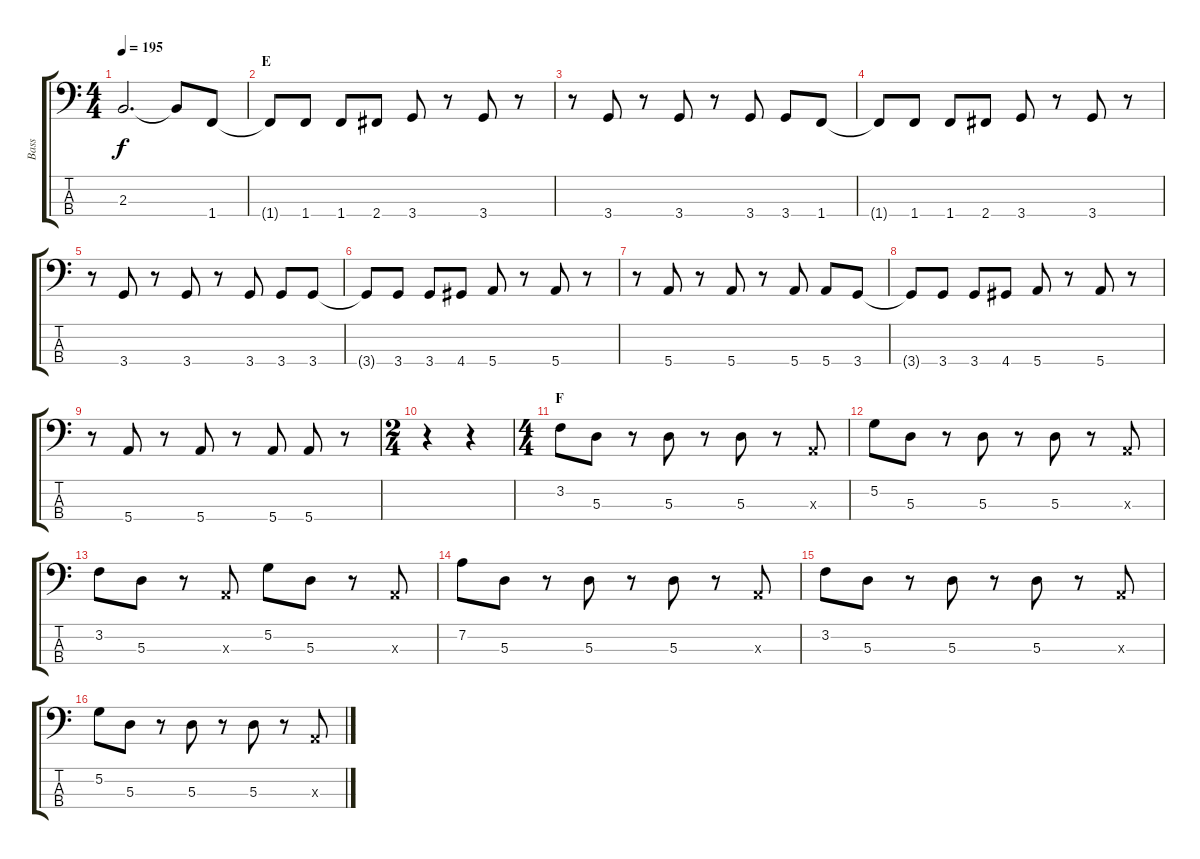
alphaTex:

\track ("Bass" "Bass") {instrument electricbassfinger}
\staff {score tabs}
\tuning (G2 D2 A1 E1) {hide}
\ts (4 4)
\tempo 195
\clef f4
\ks c
2.3{t}.2{d dy f} 2.3{t}.8 1.4.8 |
\section ("" "E")
1.4{t}.8 1.4.8 1.4.8 2.4.8 3.4.8 r.8 3.4.8 r.8 |
r.8 3.4.8 r.8 3.4.8 r.8 3.4.8 3.4.8 1.4.8 |
1.4{t}.8 1.4.8 1.4.8 2.4.8 3.4.8 r.8 3.4.8 r.8 |
r.8 3.4.8 r.8 3.4.8 r.8 3.4.8 3.4.8 3.4.8 |
3.4{t}.8 3.4.8 3.4.8 4.4.8 5.4.8 r.8 5.4.8 r.8 |
r.8 5.4.8 r.8 5.4.8 r.8 5.4.8 5.4.8 3.4.8 |
3.4{t}.8 3.4.8 3.4.8 4.4.8 5.4.8 r.8 5.4.8 r.8 |
r.8 5.4.8 r.8 5.4.8 r.8 5.4.8 5.4.8 r.8 |
\ts (2 4)
r.4 r.4 |
\ts (4 4)
\section ("" "F")
3.2.8 5.3.8 r.8 5.3.8 r.8 5.3.8 r.8 0.3{x}.8 |
5.2.8 5.3.8 r.8 5.3.8 r.8 5.3.8 r.8 0.3{x}.8 |
3.2.8 5.3.8 r.8 0.3{x}.8 5.2.8 5.3.8 r.8 0.3{x}.8 |
7.2.8 5.3.8 r.8 5.3.8 r.8 5.3.8 r.8 0.3{x}.8 |
3.2.8 5.3.8 r.8 5.3.8 r.8 5.3.8 r.8 0.3{x}.8 |
5.2.8 5.3.8 r.8 5.3.8 r.8 5.3.8 r.8 0.3{x}.8
